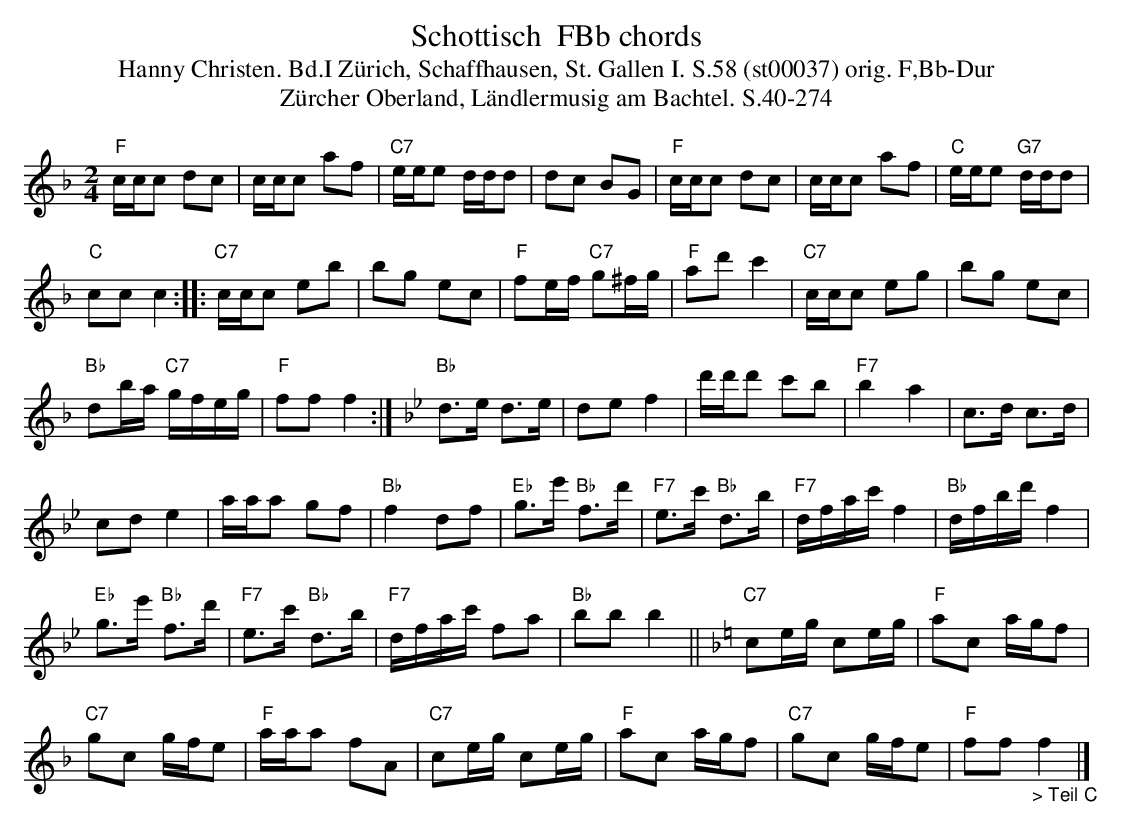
X:1
T: Schottisch  FBb chords
T:Hanny Christen. Bd.I Zürich, Schaffhausen, St. Gallen I. S.58 (st00037) orig. F,Bb-Dur
T: Z\"urcher Oberland, L\"andlermusig am Bachtel. S.40-274
M:2/4
L:1/16
K:F %%MIDI gchordon
"F"ccc2 d2c2 | ccc2 a2f2 | "C7"eee2 ddd2 | d2c2 B2G2 | "F"ccc2 d2c2 | ccc2 a2f2 | "C"eee2 "G7"ddd2 |
"C"c2c2c4 :: "C7"ccc2 e2b2 | b2g2 e2c2 | "F"f2ef "C7"g2^fg | "F"a2d'2c'4 | "C7"ccc2 e2g2 | b2g2 e2c2 |
"Bb"d2ba "C7"gfeg | "F"f2f2f4 :| [K:Bb] "Bb"d3e d3e | d2e2f4 | d'd'd'2 c'2b2 | "F7"b4a4 | c3d c3d |
c2d2e4 | aaa2 g2f2 | "Bb"f4d2f2 | "Eb"g3e' "Bb"f3d' | "F7"e3c' "Bb"d3b | "F7"dfac'f4 | "Bb"dfbd'f4 |
"Eb"g3e' "Bb"f3d' | "F7"e3c' "Bb"d3b | "F7"dfac' f2a2 | "Bb"b2b2 b4 || [K:F] "C7"c2eg c2eg | "F"a2c2 agf2 |
"C7"g2c2 gfe2 | "F"aaa2 f2A2 | "C7"c2eg c2eg | "F"a2c2 agf2 | "C7"g2c2 gfe2 | "F"f2f2"_> Teil C"f4 |]
